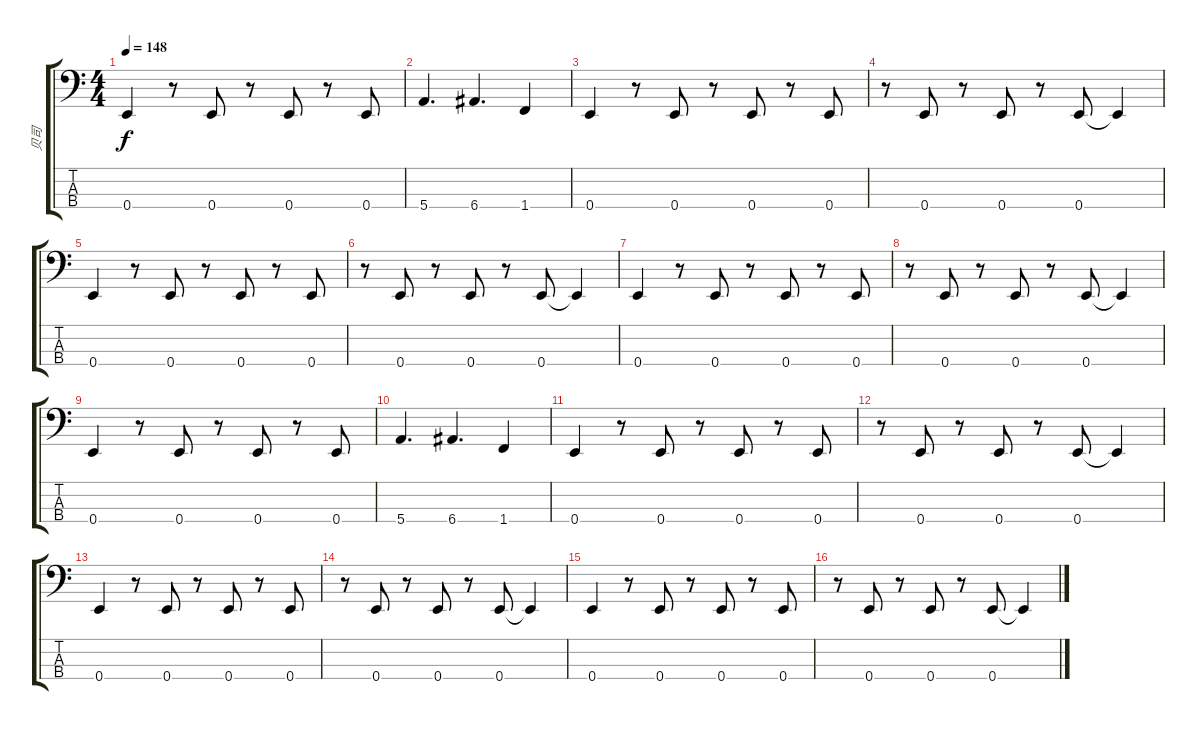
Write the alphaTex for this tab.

\track ("贝司" "贝司") {instrument electricbassfinger}
\staff {score tabs}
\tuning (G2 D2 A1 E1) {hide}
\ts (4 4)
\tempo 148
\clef f4
\ks c
0.4.4{dy f} r.8 0.4.8 r.8 0.4.8 r.8 0.4.8 |
5.4.4{d} 6.4.4{d} 1.4.4 |
0.4.4 r.8 0.4.8 r.8 0.4.8 r.8 0.4.8 |
r.8 0.4.8 r.8 0.4.8 r.8 0.4.8 0.4{t}.4 |
0.4.4 r.8 0.4.8 r.8 0.4.8 r.8 0.4.8 |
r.8 0.4.8 r.8 0.4.8 r.8 0.4.8 0.4{t}.4 |
0.4.4 r.8 0.4.8 r.8 0.4.8 r.8 0.4.8 |
r.8 0.4.8 r.8 0.4.8 r.8 0.4.8 0.4{t}.4 |
0.4.4 r.8 0.4.8 r.8 0.4.8 r.8 0.4.8 |
5.4.4{d} 6.4.4{d} 1.4.4 |
0.4.4 r.8 0.4.8 r.8 0.4.8 r.8 0.4.8 |
r.8 0.4.8 r.8 0.4.8 r.8 0.4.8 0.4{t}.4 |
0.4.4 r.8 0.4.8 r.8 0.4.8 r.8 0.4.8 |
r.8 0.4.8 r.8 0.4.8 r.8 0.4.8 0.4{t}.4 |
0.4.4 r.8 0.4.8 r.8 0.4.8 r.8 0.4.8 |
r.8 0.4.8 r.8 0.4.8 r.8 0.4.8 0.4{t}.4
